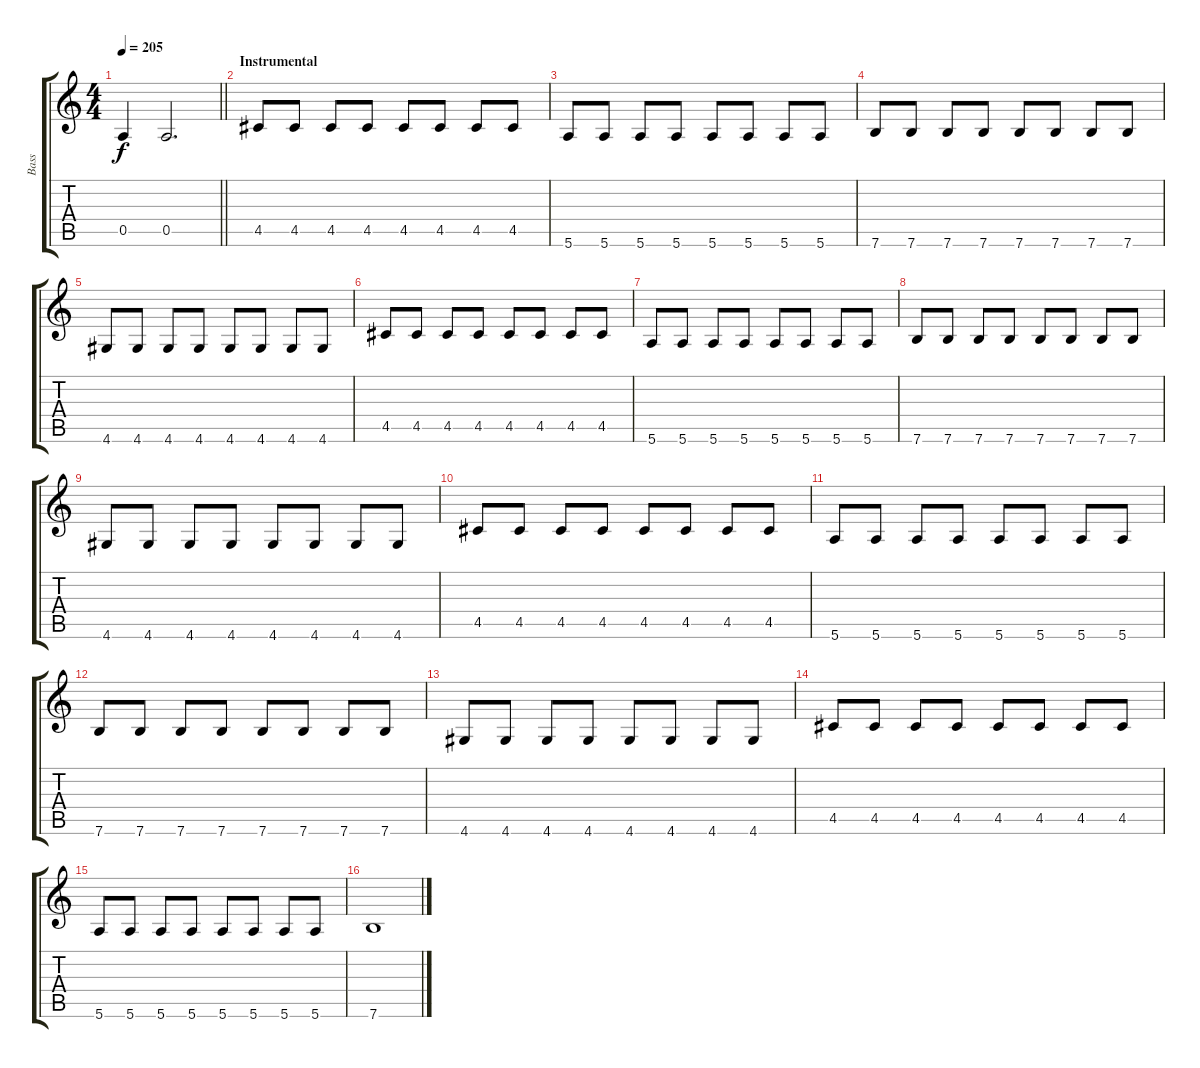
\track ("Bass" "Bass") {instrument electricbassfinger}
\staff {score tabs}
\tuning (E4 B3 G3 D3 A2 E2) {hide}
\ts (4 4)
\tempo 205
\clef g2
\barLineRight lightlight
\ks c
0.5.4{dy f} 0.5.2{d} |
\section ("" "Instrumental")
4.5.8 4.5.8 4.5.8 4.5.8 4.5.8 4.5.8 4.5.8 4.5.8 |
5.6.8 5.6.8 5.6.8 5.6.8 5.6.8 5.6.8 5.6.8 5.6.8 |
7.6.8 7.6.8 7.6.8 7.6.8 7.6.8 7.6.8 7.6.8 7.6.8 |
4.6.8 4.6.8 4.6.8 4.6.8 4.6.8 4.6.8 4.6.8 4.6.8 |
4.5.8 4.5.8 4.5.8 4.5.8 4.5.8 4.5.8 4.5.8 4.5.8 |
5.6.8 5.6.8 5.6.8 5.6.8 5.6.8 5.6.8 5.6.8 5.6.8 |
7.6.8 7.6.8 7.6.8 7.6.8 7.6.8 7.6.8 7.6.8 7.6.8 |
4.6.8 4.6.8 4.6.8 4.6.8 4.6.8 4.6.8 4.6.8 4.6.8 |
4.5.8 4.5.8 4.5.8 4.5.8 4.5.8 4.5.8 4.5.8 4.5.8 |
5.6.8 5.6.8 5.6.8 5.6.8 5.6.8 5.6.8 5.6.8 5.6.8 |
7.6.8 7.6.8 7.6.8 7.6.8 7.6.8 7.6.8 7.6.8 7.6.8 |
4.6.8 4.6.8 4.6.8 4.6.8 4.6.8 4.6.8 4.6.8 4.6.8 |
4.5.8 4.5.8 4.5.8 4.5.8 4.5.8 4.5.8 4.5.8 4.5.8 |
5.6.8 5.6.8 5.6.8 5.6.8 5.6.8 5.6.8 5.6.8 5.6.8 |
7.6.1
